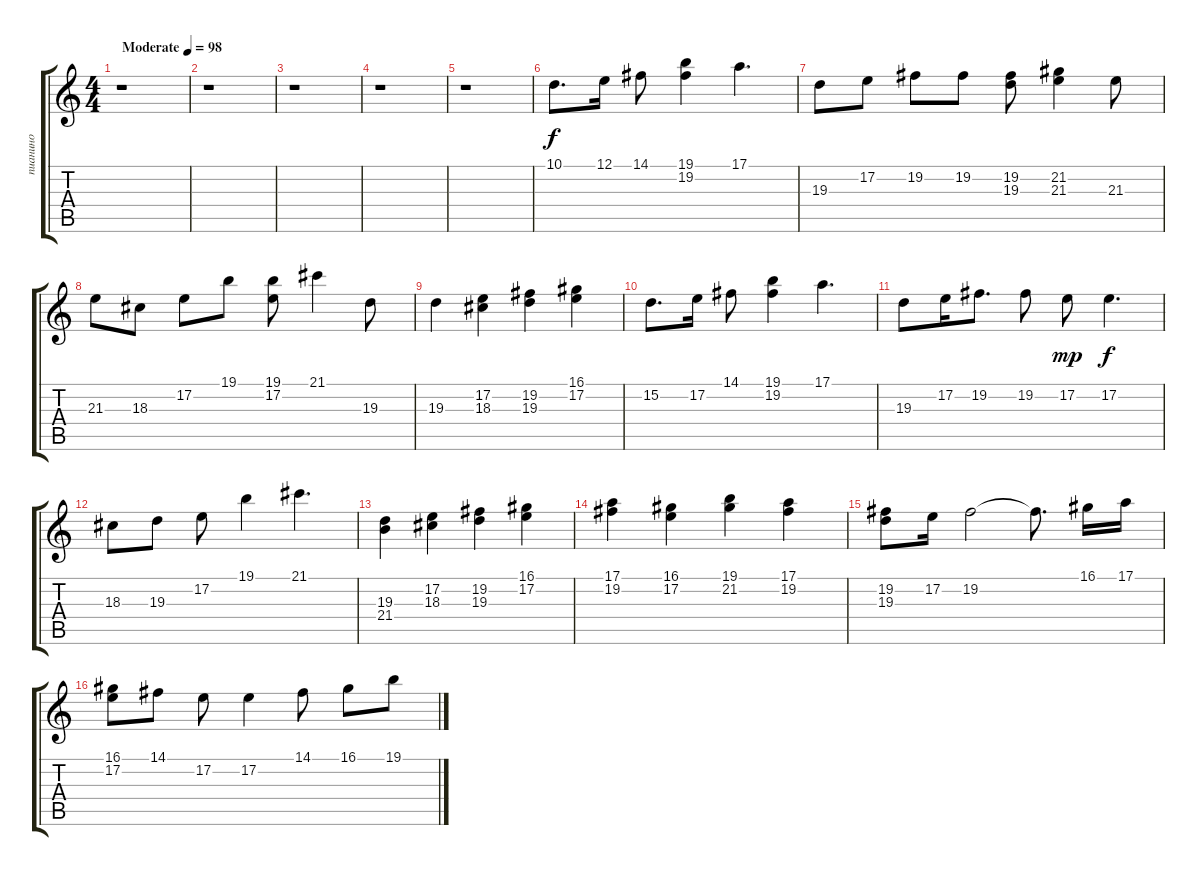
\track ("пианино" "пианино") {instrument acousticgrandpiano}
\staff {score tabs}
\tuning (E4 B3 G3 D3 A2 E2) {hide}
\ts (4 4)
\tempo (98 "Moderate")
\clef g2
\ks c
r.1{dy f instrument acousticgrandpiano} |
r.1 |
r.1 |
r.1 |
r.1 |
10.1.8{d} 12.1.16 14.1.8 (19.1 19.2).4 17.1.4{d} |
19.3.8 17.2.8 19.2.8 19.2.8 (19.2 19.3).8 (21.2 21.3).4 21.3.8 |
21.3.8 18.3.8 17.2.8 19.1.8 (19.1 17.2).8 21.1.4 19.3.8 |
19.3.4 (17.2 18.3).4 (19.2 19.3).4 (16.1 17.2).4 |
15.2.8{d} 17.2.16 14.1.8 (19.1 19.2).4 17.1.4{d} |
19.3.8 17.2.16 19.2.8{d} 19.2.8 17.2.8{dy mp} 17.2.4{d dy f} |
18.3.8 19.3.8 17.2.8 19.1.4 21.1.4{d} |
(19.3 21.4).4 (17.2 18.3).4 (19.2 19.3).4 (16.1 17.2).4 |
(17.1 19.2).4 (16.1 17.2).4 (19.1 21.2).4 (17.1 19.2).4 |
(19.2 19.3).8 17.2.16 19.2.2 19.2{t}.8{d} 16.1.16 17.1.16 |
(16.1 17.2).8 14.1.8 17.2.8 17.2.4 14.1.8 16.1.8 19.1.8
